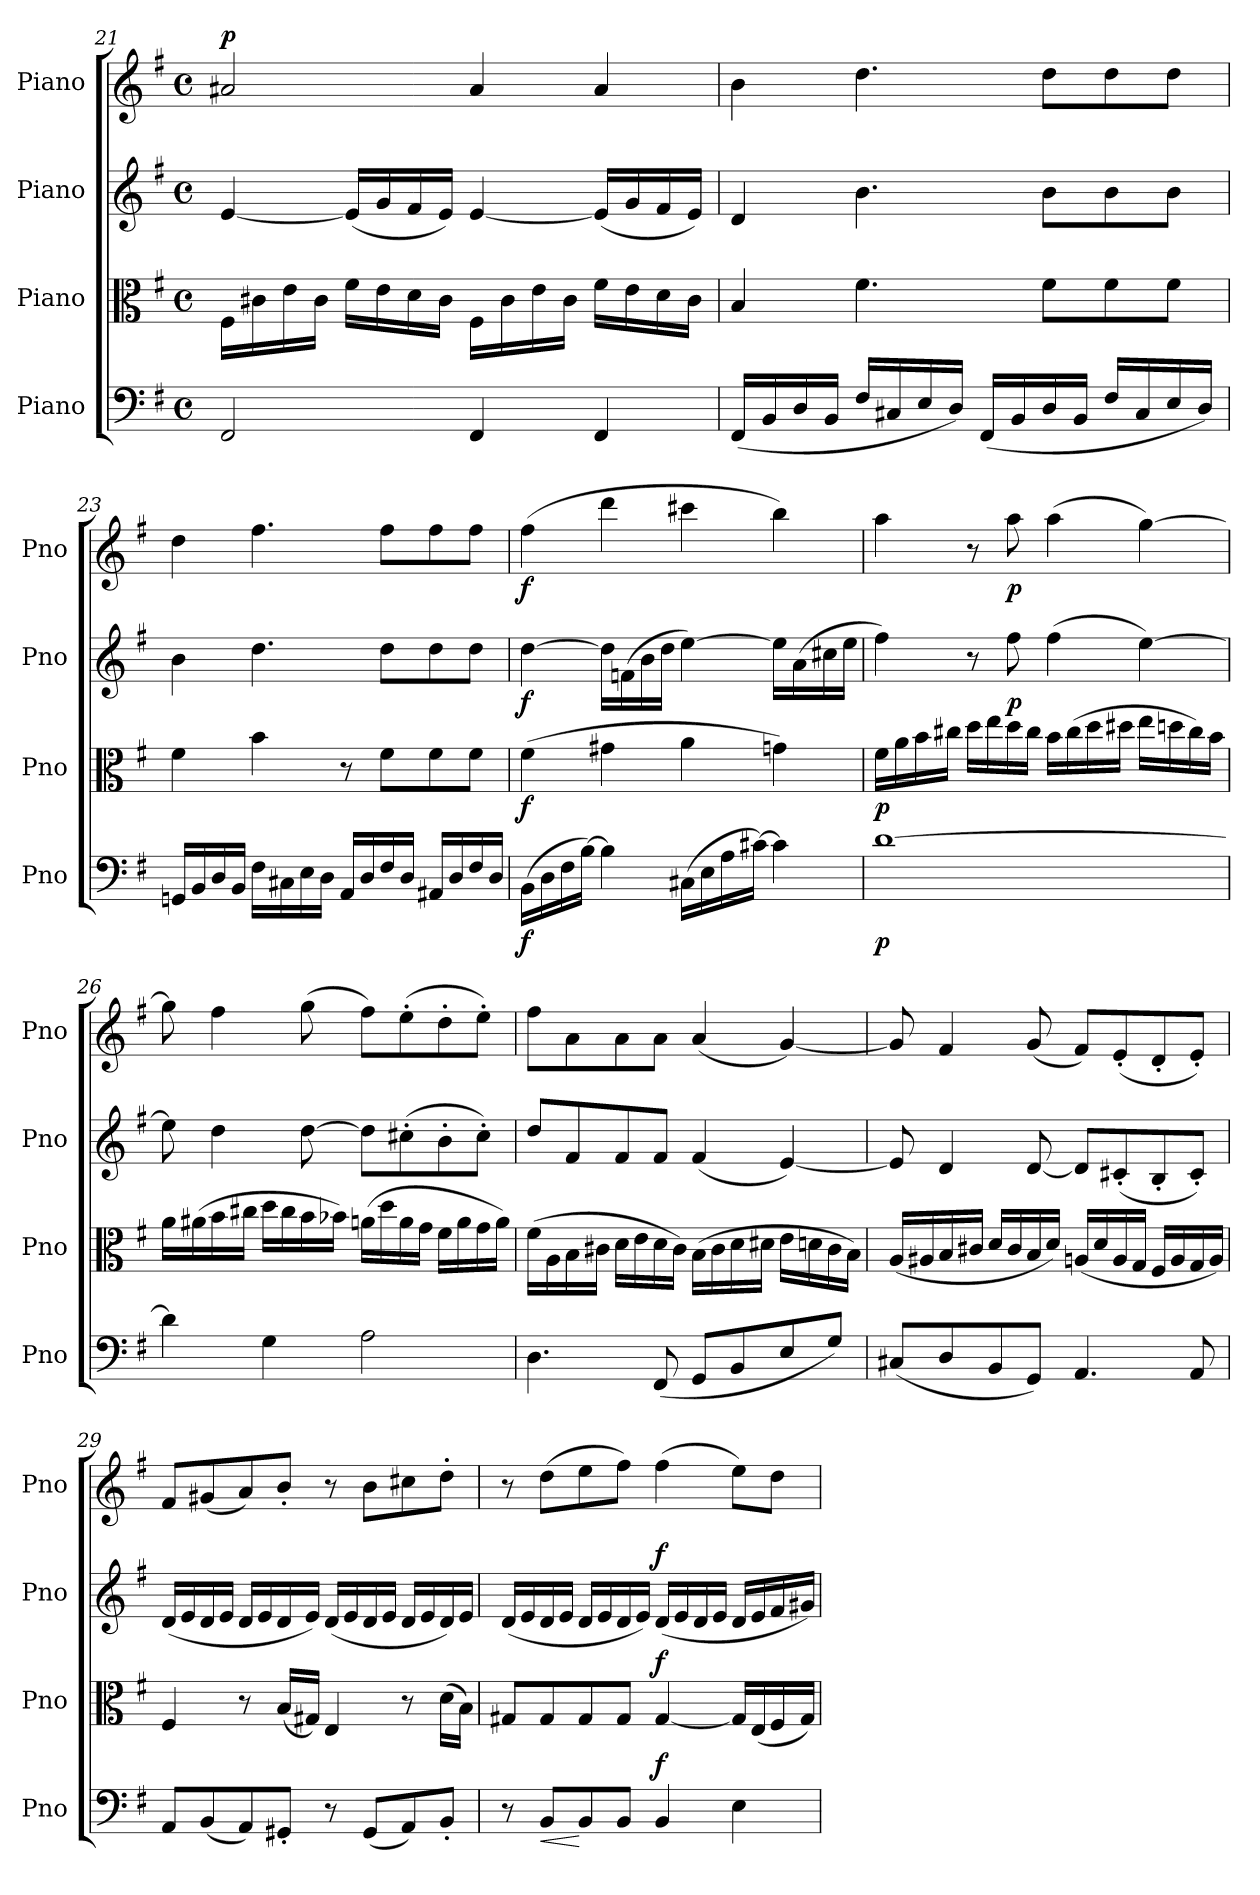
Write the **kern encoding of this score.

**kern	**dynam	**kern	**dynam	**kern	**dynam	**kern	**dynam
*part4	*part4	*part3	*part3	*part2	*part2	*part1	*part1
*staff4	*staff4	*staff3	*staff3	*staff2	*staff2	*staff1	*staff1
*I"Piano	*	*I"Piano	*	*I"Piano	*	*I"Piano	*
*I'Pno	*	*I'Pno	*	*I'Pno	*	*I'Pno	*
*clefF4	*	*clefC3	*	*clefG2	*	*clefG2	*
*k[f#]	*	*k[f#]	*	*k[f#]	*	*k[f#]	*
*M4/4	*	*M4/4	*	*M4/4	*	*M4/4	*
*met(c)	*	*met(c)	*	*met(c)	*	*met(c)	*
=21	=21	=21	=21	=21	=21	=21	=21
!	!	!	!	!	!	!	!LO:DY:a
2FF#/	.	16F#\LL	.	[4e/	.	2a#X/	p
.	.	16c#X\	.	.	.	.	.
.	.	16e\	.	.	.	.	.
.	.	16c#\JJ	.	.	.	.	.
.	.	16f#\LL	.	(16e/LL]	.	.	.
.	.	16e\	.	16g/	.	.	.
.	.	16d\	.	16f#/	.	.	.
.	.	16c#\JJ	.	16e/JJ)	.	.	.
4FF#/	.	16F#\LL	.	[4e/	.	4a#/	.
.	.	16c#\	.	.	.	.	.
.	.	16e\	.	.	.	.	.
.	.	16c#\JJ	.	.	.	.	.
4FF#/	.	16f#\LL	.	(16e/LL]	.	4a#/	.
.	.	16e\	.	16g/	.	.	.
.	.	16d\	.	16f#/	.	.	.
.	.	16c#\JJ	.	16e/JJ)	.	.	.
=22	=22	=22	=22	=22	=22	=22	=22
(16FF#/LL	.	4B/	.	4d/	.	4b\	.
16BB/	.	.	.	.	.	.	.
16D/	.	.	.	.	.	.	.
16BB/JJ	.	.	.	.	.	.	.
16F#/LL	.	4.f#\	.	4.b\	.	4.dd\	.
16C#X/	.	.	.	.	.	.	.
16E/	.	.	.	.	.	.	.
16D/JJ)	.	.	.	.	.	.	.
(16FF#/LL	.	.	.	.	.	.	.
16BB/	.	.	.	.	.	.	.
16D/	.	8f#\L	.	8b\L	.	8dd\L	.
16BB/JJ	.	.	.	.	.	.	.
16F#/LL	.	8f#\	.	8b\	.	8dd\	.
16C#/	.	.	.	.	.	.	.
16E/	.	8f#\J	.	8b\J	.	8dd\J	.
16D/JJ)	.	.	.	.	.	.	.
=23	=23	=23	=23	=23	=23	=23	=23
16GGn/LL	.	4f#\	.	4b\	.	4dd\	.
16BB/	.	.	.	.	.	.	.
16D/	.	.	.	.	.	.	.
16BB/JJ	.	.	.	.	.	.	.
16F#\LL	.	4b\	.	4.dd\	.	4.ff#\	.
16C#X\	.	.	.	.	.	.	.
16E\	.	.	.	.	.	.	.
16D\JJ	.	.	.	.	.	.	.
16AA/LL	.	8r	.	.	.	.	.
16D/	.	.	.	.	.	.	.
16F#/	.	8f#\L	.	8dd\L	.	8ff#\L	.
16D/JJ	.	.	.	.	.	.	.
16AA#X/LL	.	8f#\	.	8dd\	.	8ff#\	.
16D/	.	.	.	.	.	.	.
16F#/	.	8f#\J	.	8dd\J	.	8ff#\J	.
16D/JJ	.	.	.	.	.	.	.
=24	=24	=24	=24	=24	=24	=24	=24
!	!LO:DY:b	!	!LO:DY:b	!	!LO:DY:b	!	!LO:DY:b
(16BB\LL	f	(4f#\	f	[4dd\	f	(4ff#\	f
16D\	.	.	.	.	.	.	.
16F#\	.	.	.	.	.	.	.
[16B\JJ)	.	.	.	.	.	.	.
4B\]	.	4g#X\	.	16dd\LL]	.	4ddd\	.
.	.	.	.	(16fn\	.	.	.
.	.	.	.	16b\	.	.	.
.	.	.	.	16dd\JJ	.	.	.
(16C#X\LL	.	4a\	.	[4ee\)	.	4ccc#X\	.
16E\	.	.	.	.	.	.	.
16A\	.	.	.	.	.	.	.
[16c#X\JJ)	.	.	.	.	.	.	.
4c#\]	.	4gn\)	.	16ee\LL]	.	4bb\)	.
.	.	.	.	(16a\	.	.	.
.	.	.	.	16cc#X\	.	.	.
.	.	.	.	16ee\JJ	.	.	.
=25	=25	=25	=25	=25	=25	=25	=25
!	!LO:DY:b	!	!LO:DY:b	!	!	!	!
[1d	p	16f#\LL	p	4ff#\)	.	4aa\	.
.	.	16a\	.	.	.	.	.
.	.	16b\	.	.	.	.	.
.	.	16cc#X\JJ	.	.	.	.	.
.	.	16dd\LL	.	8r	.	8r	.
.	.	16ee\	.	.	.	.	.
!	!	!	!	!	!LO:DY:b	!	!LO:DY:b
.	.	16dd\	.	8ff#\	p	8aa\	p
.	.	16cc#\JJ	.	.	.	.	.
.	.	16b\LL	.	(4ff#\	.	(4aa\	.
.	.	(16cc#\	.	.	.	.	.
.	.	16dd\	.	.	.	.	.
.	.	16dd#X\JJ	.	.	.	.	.
.	.	16ee\LL	.	[4ee\)	.	[4gg\)	.
.	.	16ddn\	.	.	.	.	.
.	.	16cc#\)	.	.	.	.	.
.	.	16b\JJ	.	.	.	.	.
=26	=26	=26	=26	=26	=26	=26	=26
4d\]	.	16a\LL	.	8ee\]	.	8gg\]	.
.	.	(16a#X\	.	.	.	.	.
.	.	16b\	.	4dd\	.	4ff#\	.
.	.	16cc#X\JJ	.	.	.	.	.
4G\	.	16dd\LL	.	.	.	.	.
.	.	16cc#\	.	.	.	.	.
.	.	16b\	.	[8dd\	.	(8gg\	.
.	.	16b-X\JJ)	.	.	.	.	.
2A\	.	(16an\LL	.	8dd\L]	.	8ff#\L)	.
.	.	16dd\	.	.	.	.	.
.	.	16a\	.	(8cc#X'\	.	(8ee'\	.
.	.	16g\JJ	.	.	.	.	.
.	.	16f#\LL	.	8b'\	.	8dd'\	.
.	.	16a\	.	.	.	.	.
.	.	16g\	.	8cc#'\J)	.	8ee'\J)	.
.	.	16a\JJ)	.	.	.	.	.
=27	=27	=27	=27	=27	=27	=27	=27
4.D\	.	(16f#\LL	.	8dd/L	.	8ff#\L	.
.	.	16A\	.	.	.	.	.
.	.	16B\	.	8f#/	.	8a\	.
.	.	16c#X\JJ	.	.	.	.	.
.	.	16d\LL	.	8f#/	.	8a\	.
.	.	16e\	.	.	.	.	.
(8FF#/	.	16d\	.	8f#/J	.	8a\J	.
.	.	16c#\JJ)	.	.	.	.	.
8GG/L	.	(16B\LL	.	(4f#/	.	(4a/	.
.	.	16c#\	.	.	.	.	.
8BB/	.	16d\	.	.	.	.	.
.	.	16d#X\JJ	.	.	.	.	.
8E/	.	16e\LL	.	[4e/)	.	[4g/)	.
.	.	16dn\	.	.	.	.	.
8G/J)	.	16c#\	.	.	.	.	.
.	.	16B\JJ)	.	.	.	.	.
=28	=28	=28	=28	=28	=28	=28	=28
(8C#X/L	.	(16A/LL	.	8e/]	.	8g/]	.
.	.	16A#X/	.	.	.	.	.
8D/	.	16B/	.	4d/	.	4f#/	.
.	.	16c#X/JJ	.	.	.	.	.
8BB/	.	16d/LL	.	.	.	.	.
.	.	16c#/	.	.	.	.	.
8GG/J)	.	16B/	.	[8d/	.	(8g/	.
.	.	16d/JJ)	.	.	.	.	.
4.AA/	.	(16An/LL	.	8d/L]	.	8f#/L)	.
.	.	16d/	.	.	.	.	.
.	.	16A/	.	(8c#X'/	.	(8e'/	.
.	.	16G/JJ	.	.	.	.	.
.	.	16F#/LL	.	8B'/	.	8d'/	.
.	.	16A/	.	.	.	.	.
8AA/	.	16G/	.	8c#'/J)	.	8e'/J)	.
.	.	16A/JJ)	.	.	.	.	.
=29	=29	=29	=29	=29	=29	=29	=29
8AA/L	.	4F#/	.	(16d/LL	.	8f#/L	.
.	.	.	.	16e/	.	.	.
(8BB/	.	.	.	16d/	.	(8g#X/	.
.	.	.	.	16e/JJ	.	.	.
8AA/)	.	8r	.	16d/LL	.	8a/)	.
.	.	.	.	16e/	.	.	.
8GG#X'/J	.	(16B/LL	.	16d/	.	8b'/J	.
.	.	16G#X/JJ)	.	16e/JJ)	.	.	.
8r	.	4E/	.	(16d/LL	.	8r	.
.	.	.	.	16e/	.	.	.
(8GG#/L	.	.	.	16d/	.	8b\L	.
.	.	.	.	16e/JJ	.	.	.
8AA/)	.	8r	.	16d/LL	.	8cc#X\	.
.	.	.	.	16e/	.	.	.
8BB'/J	.	(16d\LL	.	16d/)	.	8dd'\J	.
.	.	16B\JJ)	.	16e/JJ	.	.	.
=30	=30	=30	=30	=30	=30	=30	=30
8r	.	8G#X/L	.	(16d/LL	.	8r	.
.	.	.	.	16e/	.	.	.
!	!LO:HP:b	!	!	!	!	!	!
8BB/L	<	8G#/	.	16d/	.	(8dd\L	.
.	.	.	.	16e/JJ	.	.	.
8BB/	[	8G#/	.	16d/LL	.	8ee\	.
.	.	.	.	16e/	.	.	.
8BB/J	.	8G#/J	.	16d/	.	8ff#\J)	.
.	.	.	.	16e/JJ)	.	.	.
!	!LO:DY:a	!	!LO:DY:a	!	!LO:DY:a	!	!
4BB/	f	[4G#/	f	(16d/LL	f	(4ff#\	.
.	.	.	.	16e/	.	.	.
.	.	.	.	16d/	.	.	.
.	.	.	.	16e/JJ	.	.	.
4E\	.	16G#/LL]	.	16d/LL	.	8ee\L)	.
.	.	(16E/	.	16e/	.	.	.
.	.	16F#/	.	16f#/	.	8dd\J	.
.	.	16G#/JJ)	.	16g#X/JJ)	.	.	.
=	=	=	=	=	=	=	=
*-	*-	*-	*-	*-	*-	*-	*-
